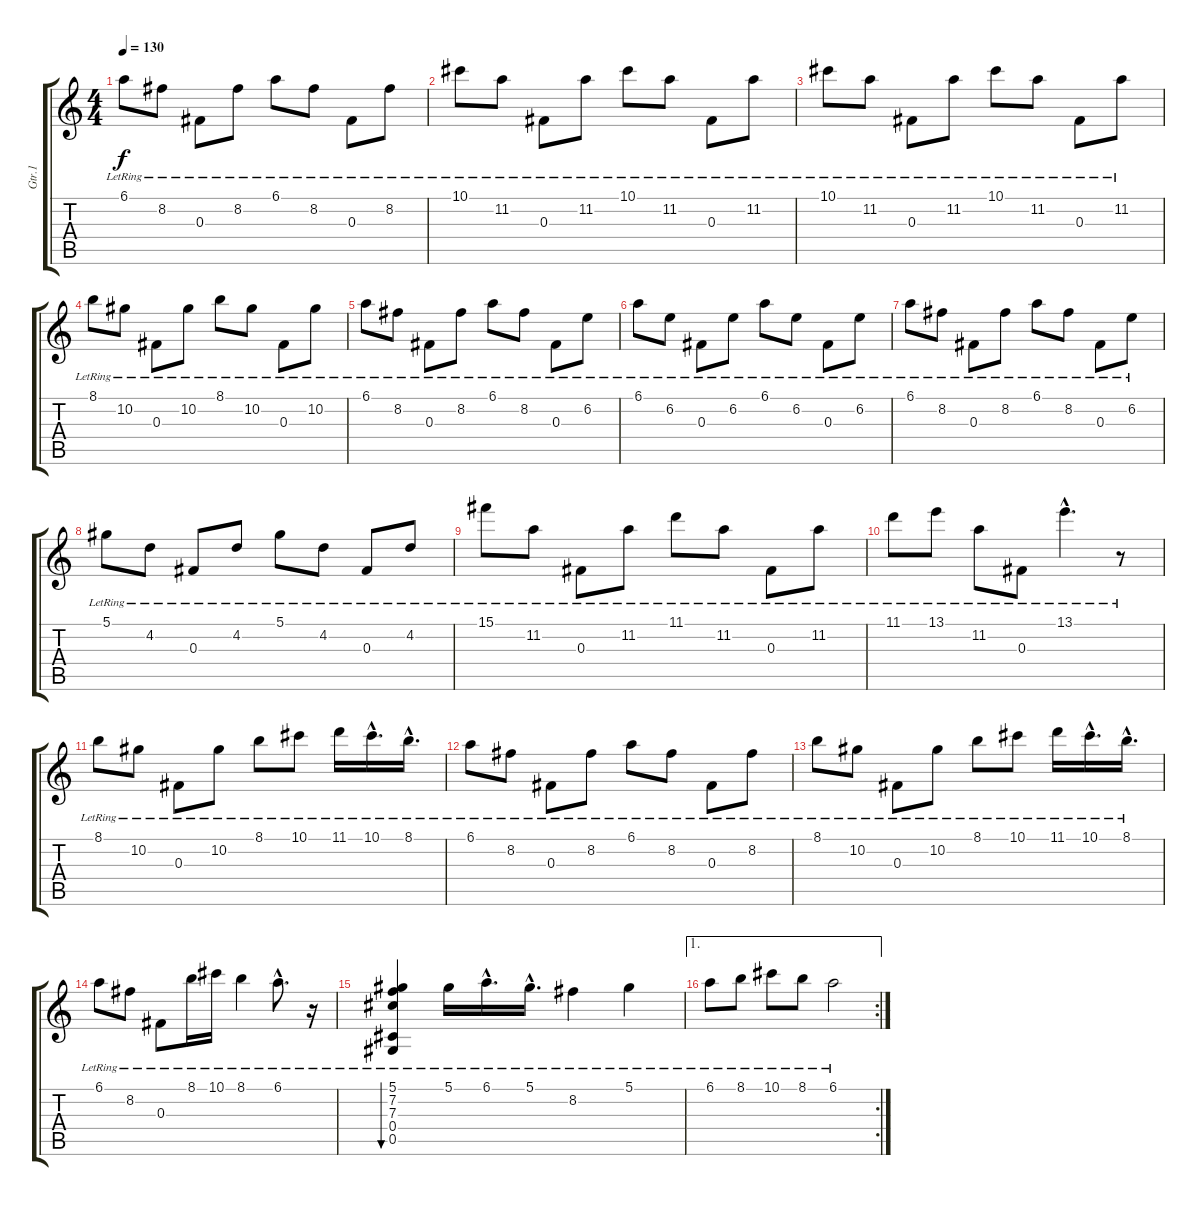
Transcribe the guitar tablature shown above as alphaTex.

\track ("Gtr.1" "Gtr.1") {instrument acousticguitarsteel}
\staff {score tabs}
\tuning (Eb4 Bb3 Gb3 Db3 Ab2 Eb2) {hide}
\ts (4 4)
\tempo 130
\clef g2
\ks c
6.1{lr}.8{dy f instrument acousticguitarsteel} 8.2{lr}.8 0.3{lr}.8 8.2{lr}.8 6.1{lr}.8 8.2{lr}.8 0.3{lr}.8 8.2{lr}.8 |
10.1{lr}.8 11.2{lr}.8 0.3{lr}.8 11.2{lr}.8 10.1{lr}.8 11.2{lr}.8 0.3{lr}.8 11.2{lr}.8 |
10.1{lr}.8 11.2{lr}.8 0.3{lr}.8 11.2{lr}.8 10.1{lr}.8 11.2{lr}.8 0.3{lr}.8 11.2{lr}.8 |
8.1{lr}.8 10.2{lr}.8 0.3{lr}.8 10.2{lr}.8 8.1{lr}.8 10.2{lr}.8 0.3{lr}.8 10.2{lr}.8 |
6.1{lr}.8 8.2{lr}.8 0.3{lr}.8 8.2{lr}.8 6.1{lr}.8 8.2{lr}.8 0.3{lr}.8 6.2{lr}.8 |
6.1{lr}.8 6.2{lr}.8 0.3{lr}.8 6.2{lr}.8 6.1{lr}.8 6.2{lr}.8 0.3{lr}.8 6.2{lr}.8 |
6.1{lr}.8 8.2{lr}.8 0.3{lr}.8 8.2{lr}.8 6.1{lr}.8 8.2{lr}.8 0.3{lr}.8 6.2{lr}.8 |
5.1{lr}.8 4.2{lr}.8 0.3{lr}.8 4.2{lr}.8 5.1{lr}.8 4.2{lr}.8 0.3{lr}.8 4.2{lr}.8 |
15.1{lr}.8 11.2{lr}.8 0.3{lr}.8 11.2{lr}.8 11.1{lr}.8 11.2{lr}.8 0.3{lr}.8 11.2{lr}.8 |
11.1{lr}.8 13.1{lr}.8 11.2{lr}.8 0.3{lr}.8 13.1{hac lr}.4{d} r.8 |
8.1{lr}.8 10.2{lr}.8 0.3{lr}.8 10.2{lr}.8 8.1{lr}.8 10.1{lr}.8 11.1{lr}.16 10.1{hac lr}.16{d} 8.1{hac lr}.16{d} |
6.1{lr}.8 8.2{lr}.8 0.3{lr}.8 8.2{lr}.8 6.1{lr}.8 8.2{lr}.8 0.3{lr}.8 8.2{lr}.8 |
8.1{lr}.8 10.2{lr}.8 0.3{lr}.8 10.2{lr}.8 8.1{lr}.8 10.1{lr}.8 11.1{lr}.16 10.1{hac lr}.16{d} 8.1{hac lr}.16{d} |
6.1{lr}.8 8.2{lr}.8 0.3{lr}.8 8.1{lr}.16 10.1{lr}.16 8.1{lr}.4 6.1{hac lr}.8{d} r.16 |
(5.1{lr} 7.2{lr} 7.3{lr} 0.4{lr} 0.5{lr}).4{bu 240} 5.1{lr}.16 6.1{hac lr}.16{d} 5.1{hac lr}.16{d} 8.2{lr}.4 5.1{lr}.4 |
\ae 1
\rc 2
6.1{lr}.8 8.1{lr}.8 10.1{lr}.8 8.1{lr}.8 6.1{lr}.2
